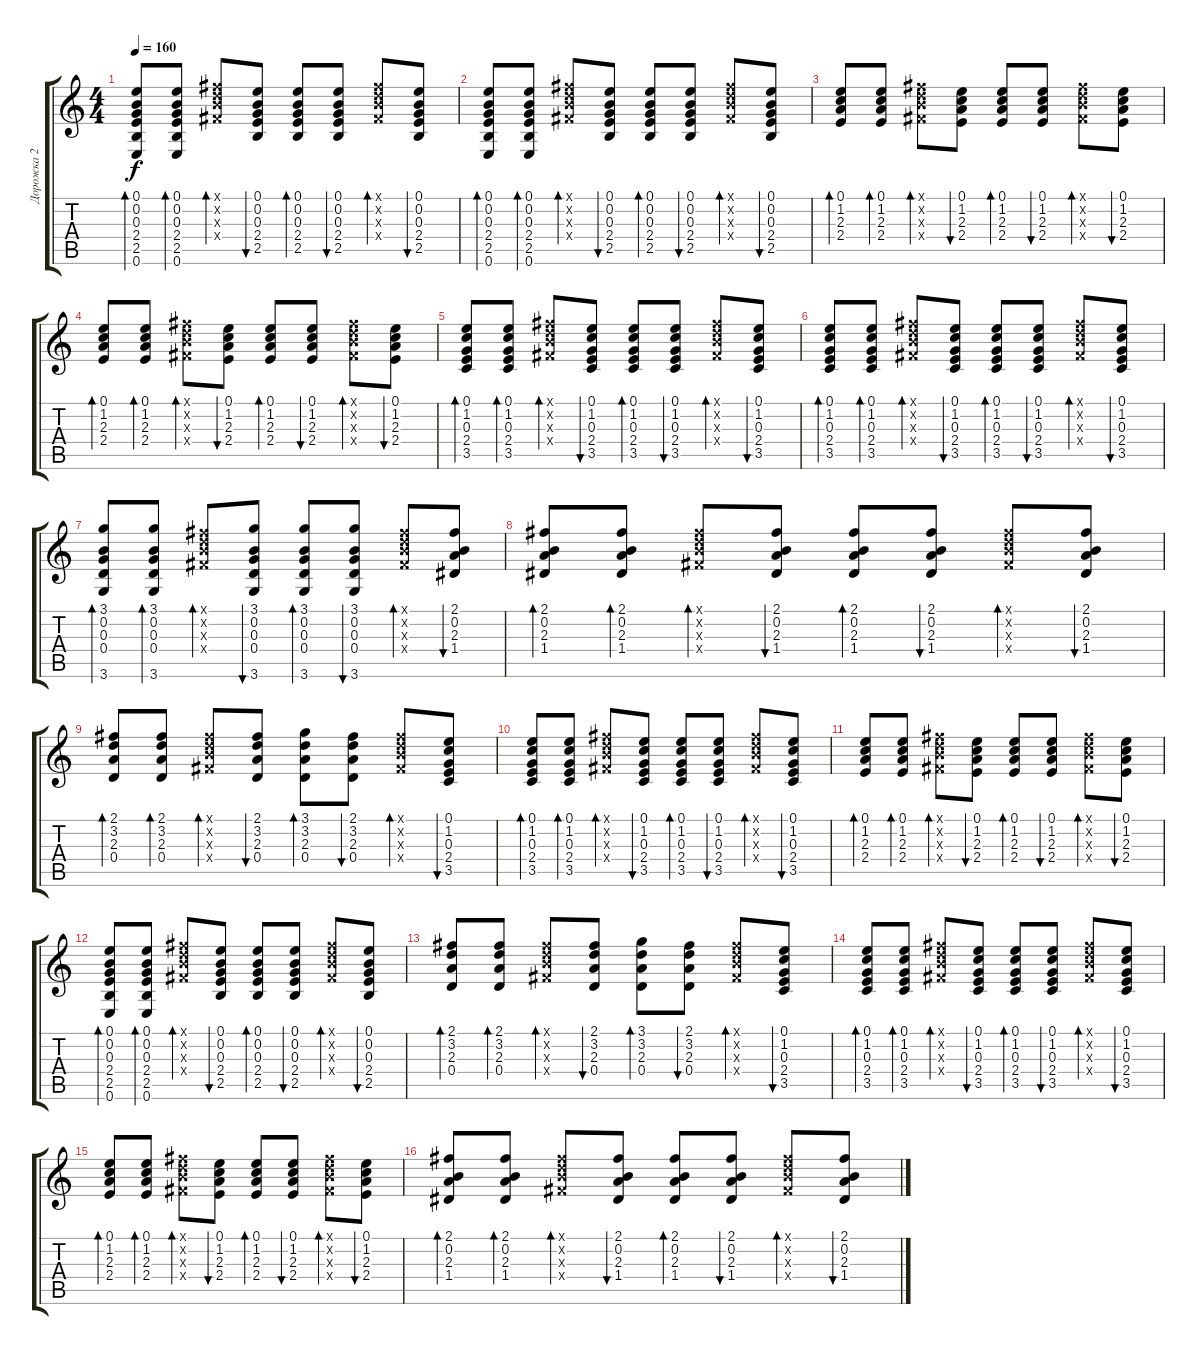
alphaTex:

\track ("Дорожка 2" "Дорожка 2") {instrument acousticguitarnylon}
\staff {score tabs}
\tuning (E4 B3 G3 D3 A2 E2) {hide}
\ts (4 4)
\tempo 160
\clef g2
\ks c
(0.1 0.2 0.3 2.4 2.5 0.6).8{bd 30 dy f} (0.1 0.2 0.3 2.4 2.5 0.6).8{bd 30} (2.1{x} 3.2{x} 4.3{x} 4.4{x}).8{bd 30} (0.1 0.2 0.3 2.4 2.5).8{bu 30} (0.1 0.2 0.3 2.4 2.5).8{bd 30} (0.1 0.2 0.3 2.4 2.5).8{bu 30} (2.1{x} 3.2{x} 4.3{x} 4.4{x}).8{bd 30} (0.1 0.2 0.3 2.4 2.5).8{bu 30} |
(0.1 0.2 0.3 2.4 2.5 0.6).8{bd 30} (0.1 0.2 0.3 2.4 2.5 0.6).8{bd 30} (2.1{x} 3.2{x} 4.3{x} 4.4{x}).8{bd 30} (0.1 0.2 0.3 2.4 2.5).8{bu 30} (0.1 0.2 0.3 2.4 2.5).8{bd 30} (0.1 0.2 0.3 2.4 2.5).8{bu 30} (2.1{x} 3.2{x} 4.3{x} 4.4{x}).8{bd 30} (0.1 0.2 0.3 2.4 2.5).8{bu 30} |
(0.1 1.2 2.3 2.4).8{bd 30} (0.1 1.2 2.3 2.4).8{bd 30} (2.1{x} 3.2{x} 4.3{x} 4.4{x}).8{bd 30} (0.1 1.2 2.3 2.4).8{bu 30} (0.1 1.2 2.3 2.4).8{bd 30} (0.1 1.2 2.3 2.4).8{bu 30} (2.1{x} 3.2{x} 4.3{x} 4.4{x}).8{bd 30} (0.1 1.2 2.3 2.4).8{bu 30} |
(0.1 1.2 2.3 2.4).8{bd 30} (0.1 1.2 2.3 2.4).8{bd 30} (2.1{x} 3.2{x} 4.3{x} 4.4{x}).8{bd 30} (0.1 1.2 2.3 2.4).8{bu 30} (0.1 1.2 2.3 2.4).8{bd 30} (0.1 1.2 2.3 2.4).8{bu 30} (2.1{x} 3.2{x} 4.3{x} 4.4{x}).8{bd 30} (0.1 1.2 2.3 2.4).8{bu 30} |
(0.1 1.2 0.3 2.4 3.5).8{bd 30} (0.1 1.2 0.3 2.4 3.5).8{bd 30} (2.1{x} 3.2{x} 4.3{x} 4.4{x}).8{bd 30} (0.1 1.2 0.3 2.4 3.5).8{bu 30} (0.1 1.2 0.3 2.4 3.5).8{bd 30} (0.1 1.2 0.3 2.4 3.5).8{bu 30} (2.1{x} 3.2{x} 4.3{x} 4.4{x}).8{bd 30} (0.1 1.2 0.3 2.4 3.5).8{bu 30} |
(0.1 1.2 0.3 2.4 3.5).8{bd 30} (0.1 1.2 0.3 2.4 3.5).8{bd 30} (2.1{x} 3.2{x} 4.3{x} 4.4{x}).8{bd 30} (0.1 1.2 0.3 2.4 3.5).8{bu 30} (0.1 1.2 0.3 2.4 3.5).8{bd 30} (0.1 1.2 0.3 2.4 3.5).8{bu 30} (2.1{x} 3.2{x} 4.3{x} 4.4{x}).8{bd 30} (0.1 1.2 0.3 2.4 3.5).8{bu 30} |
(3.1 0.2 0.3 0.4 3.6).8{bd 30} (3.1 0.2 0.3 0.4 3.6).8{bd 30} (2.1{x} 3.2{x} 4.3{x} 4.4{x}).8{bd 30} (3.1 0.2 0.3 0.4 3.6).8{bu 30} (3.1 0.2 0.3 0.4 3.6).8{bd 30} (3.1 0.2 0.3 0.4 3.6).8{bu 30} (2.1{x} 3.2{x} 4.3{x} 4.4{x}).8{bd 30} (2.1 0.2 2.3 1.4).8{bu 30} |
(2.1 0.2 2.3 1.4).8{bd 30} (2.1 0.2 2.3 1.4).8{bd 30} (2.1{x} 3.2{x} 4.3{x} 4.4{x}).8{bd 30} (2.1 0.2 2.3 1.4).8{bu 30} (2.1 0.2 2.3 1.4).8{bd 30} (2.1 0.2 2.3 1.4).8{bu 30} (2.1{x} 3.2{x} 4.3{x} 4.4{x}).8{bd 30} (2.1 0.2 2.3 1.4).8{bu 30} |
(2.1 3.2 2.3 0.4).8{bd 30} (2.1 3.2 2.3 0.4).8{bd 30} (2.1{x} 3.2{x} 4.3{x} 4.4{x}).8{bd 30} (2.1 3.2 2.3 0.4).8{bu 30} (3.1 3.2 2.3 0.4).8{bd 30} (2.1 3.2 2.3 0.4).8{bu 30} (2.1{x} 3.2{x} 4.3{x} 4.4{x}).8{bd 30} (0.1 1.2 0.3 2.4 3.5).8{bu 30} |
(0.1 1.2 0.3 2.4 3.5).8{bd 30} (0.1 1.2 0.3 2.4 3.5).8{bd 30} (2.1{x} 3.2{x} 4.3{x} 4.4{x}).8{bd 30} (0.1 1.2 0.3 2.4 3.5).8{bu 30} (0.1 1.2 0.3 2.4 3.5).8{bd 30} (0.1 1.2 0.3 2.4 3.5).8{bu 30} (2.1{x} 3.2{x} 4.3{x} 4.4{x}).8{bd 30} (0.1 1.2 0.3 2.4 3.5).8{bu 30} |
(0.1 1.2 2.3 2.4).8{bd 30} (0.1 1.2 2.3 2.4).8{bd 30} (2.1{x} 3.2{x} 4.3{x} 4.4{x}).8{bd 30} (0.1 1.2 2.3 2.4).8{bu 30} (0.1 1.2 2.3 2.4).8{bd 30} (0.1 1.2 2.3 2.4).8{bu 30} (2.1{x} 3.2{x} 4.3{x} 4.4{x}).8{bd 30} (0.1 1.2 2.3 2.4).8{bu 30} |
(0.1 0.2 0.3 2.4 2.5 0.6).8{bd 30} (0.1 0.2 0.3 2.4 2.5 0.6).8{bd 30} (2.1{x} 3.2{x} 4.3{x} 4.4{x}).8{bd 30} (0.1 0.2 0.3 2.4 2.5).8{bu 30} (0.1 0.2 0.3 2.4 2.5).8{bd 30} (0.1 0.2 0.3 2.4 2.5).8{bu 30} (2.1{x} 3.2{x} 4.3{x} 4.4{x}).8{bd 30} (0.1 0.2 0.3 2.4 2.5).8{bu 30} |
(2.1 3.2 2.3 0.4).8{bd 30} (2.1 3.2 2.3 0.4).8{bd 30} (2.1{x} 3.2{x} 4.3{x} 4.4{x}).8{bd 30} (2.1 3.2 2.3 0.4).8{bu 30} (3.1 3.2 2.3 0.4).8{bd 30} (2.1 3.2 2.3 0.4).8{bu 30} (2.1{x} 3.2{x} 4.3{x} 4.4{x}).8{bd 30} (0.1 1.2 0.3 2.4 3.5).8{bu 30} |
(0.1 1.2 0.3 2.4 3.5).8{bd 30} (0.1 1.2 0.3 2.4 3.5).8{bd 30} (2.1{x} 3.2{x} 4.3{x} 4.4{x}).8{bd 30} (0.1 1.2 0.3 2.4 3.5).8{bu 30} (0.1 1.2 0.3 2.4 3.5).8{bd 30} (0.1 1.2 0.3 2.4 3.5).8{bu 30} (2.1{x} 3.2{x} 4.3{x} 4.4{x}).8{bd 30} (0.1 1.2 0.3 2.4 3.5).8{bu 30} |
(0.1 1.2 2.3 2.4).8{bd 30} (0.1 1.2 2.3 2.4).8{bd 30} (2.1{x} 3.2{x} 4.3{x} 4.4{x}).8{bd 30} (0.1 1.2 2.3 2.4).8{bu 30} (0.1 1.2 2.3 2.4).8{bd 30} (0.1 1.2 2.3 2.4).8{bu 30} (2.1{x} 3.2{x} 4.3{x} 4.4{x}).8{bd 30} (0.1 1.2 2.3 2.4).8{bu 30} |
(2.1 0.2 2.3 1.4).8{bd 30} (2.1 0.2 2.3 1.4).8{bd 30} (2.1{x} 3.2{x} 4.3{x} 4.4{x}).8{bd 30} (2.1 0.2 2.3 1.4).8{bu 30} (2.1 0.2 2.3 1.4).8{bd 30} (2.1 0.2 2.3 1.4).8{bu 30} (2.1{x} 3.2{x} 4.3{x} 4.4{x}).8{bd 30} (2.1 0.2 2.3 1.4).8{bu 30}
